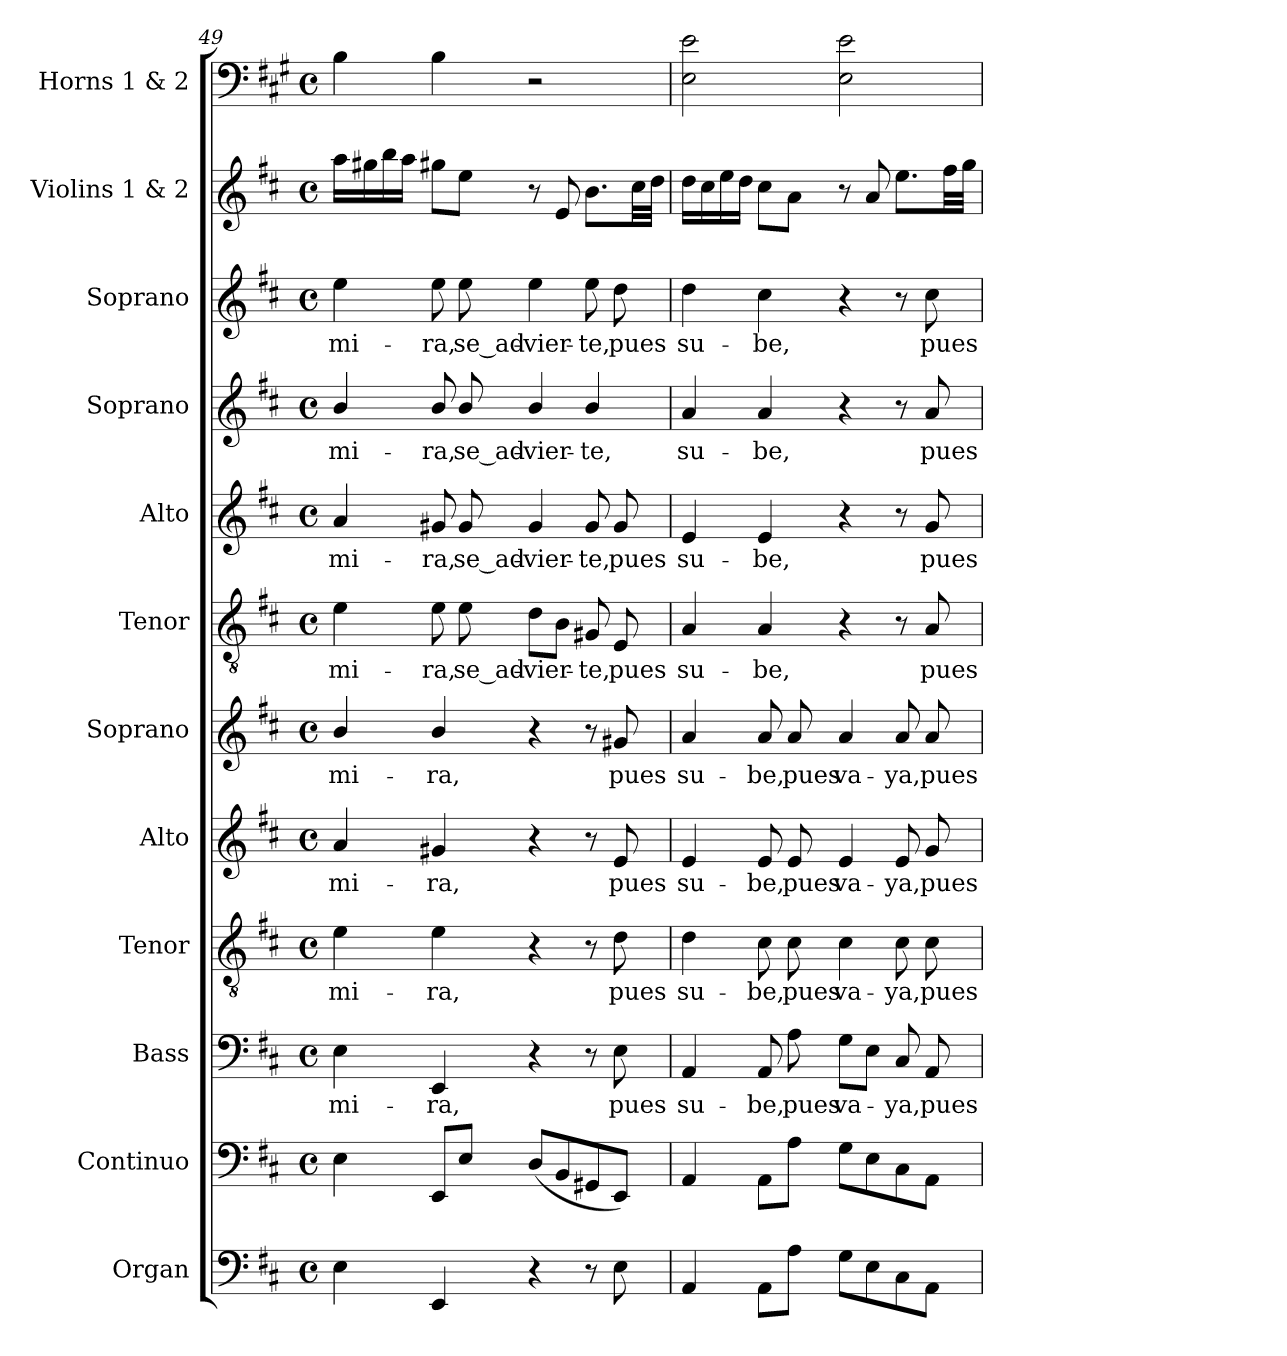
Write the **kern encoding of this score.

**kern	**kern	**kern	**text	**kern	**text	**kern	**text	**kern	**text	**kern	**text	**kern	**text	**kern	**text	**kern	**text	**kern	**kern
*part12	*part11	*part10	*part10	*part9	*part9	*part8	*part8	*part7	*part7	*part6	*part6	*part5	*part5	*part4	*part4	*part3	*part3	*part2	*part1
*staff12	*staff11	*staff10	*staff10	*staff9	*staff9	*staff8	*staff8	*staff7	*staff7	*staff6	*staff6	*staff5	*staff5	*staff4	*staff4	*staff3	*staff3	*staff2	*staff1
*I"Organ	*I"Continuo	*I"Bass	*	*I"Tenor	*	*I"Alto	*	*I"Soprano	*	*I"Tenor	*	*I"Alto	*	*I"Soprano	*	*I"Soprano	*	*I"Violins 1 & 2	*I"Horns 1 & 2
*I'Org.	*I'Cont.	*I'B.	*	*I'T.	*	*I'A.	*	*I'S.	*	*I'T.	*	*I'A.	*	*I'S.	*	*I'S.	*	*I'Vlns	*I'Hns.
*clefF4	*clefF4	*clefF4	*	*clefGv2	*	*clefG2	*	*clefG2	*	*clefGv2	*	*clefG2	*	*clefG2	*	*clefG2	*	*clefG2	*clefF4
*	*	*	*	*ITrd7c12	*	*	*	*	*	*ITrd7c12	*	*	*	*	*	*	*	*	*ITrd4c7
*k[f#c#]	*k[f#c#]	*k[f#c#]	*	*k[f#c#]	*	*k[f#c#]	*	*k[f#c#]	*	*k[f#c#]	*	*k[f#c#]	*	*k[f#c#]	*	*k[f#c#]	*	*k[f#c#]	*k[f#c#]
*D:	*D:	*D:	*	*D:	*	*D:	*	*D:	*	*D:	*	*D:	*	*D:	*	*D:	*	*D:	*D:
*M4/4	*M4/4	*M4/4	*	*M4/4	*	*M4/4	*	*M4/4	*	*M4/4	*	*M4/4	*	*M4/4	*	*M4/4	*	*M4/4	*M4/4
*met(c)	*met(c)	*met(c)	*	*met(c)	*	*met(c)	*	*met(c)	*	*met(c)	*	*met(c)	*	*met(c)	*	*met(c)	*	*met(c)	*met(c)
=49	=49	=49	=49	=49	=49	=49	=49	=49	=49	=49	=49	=49	=49	=49	=49	=49	=49	=49	=49
!	!	!	!LO:LY:b:color=#000000	!	!	!	!	!	!	!	!	!	!	!	!	!	!	!	!
!	!	!	!	!	!LO:LY:b:color=#000000	!	!	!	!	!	!	!	!	!	!	!	!	!	!
!	!	!	!	!	!	!	!LO:LY:b:color=#000000	!	!	!	!	!	!	!	!	!	!	!	!
!	!	!	!	!	!	!	!	!	!LO:LY:b:color=#000000	!	!	!	!	!	!	!	!	!	!
!	!	!	!	!	!	!	!	!	!	!	!LO:LY:b:color=#000000	!	!	!	!	!	!	!	!
!	!	!	!	!	!	!	!	!	!	!	!	!	!LO:LY:b:color=#000000	!	!	!	!	!	!
!	!	!	!	!	!	!	!	!	!	!	!	!	!	!	!LO:LY:b:color=#000000	!	!	!	!
!	!	!	!	!	!	!	!	!	!	!	!	!	!	!	!	!	!LO:LY:b:color=#000000	!	!
4Ei\	4Ei\	4Ei\	-mi-	4Ei\	-mi-	4ai/	-mi-	4bi/	-mi-	4Ei\	-mi-	4ai/	-mi-	4bi/	-mi-	4eei\	-mi-	16aai\LL	4Ei\
.	.	.	.	.	.	.	.	.	.	.	.	.	.	.	.	.	.	16gg#Xi\	.
.	.	.	.	.	.	.	.	.	.	.	.	.	.	.	.	.	.	16bbi\	.
.	.	.	.	.	.	.	.	.	.	.	.	.	.	.	.	.	.	16aai\JJ	.
!	!	!	!LO:LY:b:color=#000000	!	!	!	!	!	!	!	!	!	!	!	!	!	!	!	!
!	!	!	!	!	!LO:LY:b:color=#000000	!	!	!	!	!	!	!	!	!	!	!	!	!	!
!	!	!	!	!	!	!	!LO:LY:b:color=#000000	!	!	!	!	!	!	!	!	!	!	!	!
!	!	!	!	!	!	!	!	!	!LO:LY:b:color=#000000	!	!	!	!	!	!	!	!	!	!
!	!	!	!	!	!	!	!	!	!	!	!LO:LY:b:color=#000000	!	!	!	!	!	!	!	!
!	!	!	!	!	!	!	!	!	!	!	!	!	!LO:LY:b:color=#000000	!	!	!	!	!	!
!	!	!	!	!	!	!	!	!	!	!	!	!	!	!	!LO:LY:b:color=#000000	!	!	!	!
!	!	!	!	!	!	!	!	!	!	!	!	!	!	!	!	!	!LO:LY:b:color=#000000	!	!
4EEi/	8EEi/L	4EEi/	-ra,	4Ei\	-ra,	4g#Xi/	-ra,	4bi/	-ra,	8Ei\	-ra,	8g#Xi/	-ra,	8bi/	-ra,	8eei\	-ra,	8gg#Xi\L	4Ei\
!	!	!	!	!	!	!	!	!	!	!	!LO:LY:b:color=#000000	!	!	!	!	!	!	!	!
!	!	!	!	!	!	!	!	!	!	!	!	!	!LO:LY:b:color=#000000	!	!	!	!	!	!
!	!	!	!	!	!	!	!	!	!	!	!	!	!	!	!LO:LY:b:color=#000000	!	!	!	!
!	!	!	!	!	!	!	!	!	!	!	!	!	!	!	!	!	!LO:LY:b:color=#000000	!	!
.	8Ei/J	.	.	.	.	.	.	.	.	8Ei\	se_ad-	8g#i/	se_ad-	8bi/	se_ad-	8eei\	se_ad-	8eei\J	.
!	!	!	!	!	!	!	!	!	!	!	!LO:LY:b:color=#000000	!	!	!	!	!	!	!	!
!	!	!	!	!	!	!	!	!	!	!	!	!	!LO:LY:b:color=#000000	!	!	!	!	!	!
!	!	!	!	!	!	!	!	!	!	!	!	!	!	!	!LO:LY:b:color=#000000	!	!	!	!
!	!	!	!	!	!	!	!	!	!	!	!	!	!	!	!	!	!LO:LY:b:color=#000000	!	!
4r	(8Di/L	4r	.	4r	.	4r	.	4r	.	8Di\L	-vier-	4g#i/	-vier-	4bi/	-vier-	4eei\	-vier-	8r	2r
.	8BBi/	.	.	.	.	.	.	.	.	8BBi\J	.	.	.	.	.	.	.	8ei/	.
!	!	!	!	!	!	!	!	!	!	!	!LO:LY:b:color=#000000	!	!	!	!	!	!	!	!
!	!	!	!	!	!	!	!	!	!	!	!	!	!LO:LY:b:color=#000000	!	!	!	!	!	!
!	!	!	!	!	!	!	!	!	!	!	!	!	!	!	!LO:LY:b:color=#000000	!	!	!	!
!	!	!	!	!	!	!	!	!	!	!	!	!	!	!	!	!	!LO:LY:b:color=#000000	!	!
8r	8GG#Xi/	8r	.	8r	.	8r	.	8r	.	8GG#Xi/	-te,	8g#i/	-te,	4bi/	-te,	8eei\	-te,	8.bi\L	.
!	!	!	!LO:LY:b:color=#000000	!	!	!	!	!	!	!	!	!	!	!	!	!	!	!	!
!	!	!	!	!	!LO:LY:b:color=#000000	!	!	!	!	!	!	!	!	!	!	!	!	!	!
!	!	!	!	!	!	!	!LO:LY:b:color=#000000	!	!	!	!	!	!	!	!	!	!	!	!
!	!	!	!	!	!	!	!	!	!LO:LY:b:color=#000000	!	!	!	!	!	!	!	!	!	!
!	!	!	!	!	!	!	!	!	!	!	!LO:LY:b:color=#000000	!	!	!	!	!	!	!	!
!	!	!	!	!	!	!	!	!	!	!	!	!	!LO:LY:b:color=#000000	!	!	!	!	!	!
!	!	!	!	!	!	!	!	!	!	!	!	!	!	!	!	!	!LO:LY:b:color=#000000	!	!
8Ei\	8EEi/J)	8Ei\	pues	8Di\	pues	8ei/	pues	8g#Xi/	pues	8EEi/	pues	8g#i/	pues	.	.	8ddi\	pues	.	.
.	.	.	.	.	.	.	.	.	.	.	.	.	.	.	.	.	.	32cc#i\LL	.
.	.	.	.	.	.	.	.	.	.	.	.	.	.	.	.	.	.	32ddi\JJJ	.
=50	=50	=50	=50	=50	=50	=50	=50	=50	=50	=50	=50	=50	=50	=50	=50	=50	=50	=50	=50
!	!	!	!LO:LY:b:color=#000000	!	!	!	!	!	!	!	!	!	!	!	!	!	!	!	!
!	!	!	!	!	!LO:LY:b:color=#000000	!	!	!	!	!	!	!	!	!	!	!	!	!	!
!	!	!	!	!	!	!	!LO:LY:b:color=#000000	!	!	!	!	!	!	!	!	!	!	!	!
!	!	!	!	!	!	!	!	!	!LO:LY:b:color=#000000	!	!	!	!	!	!	!	!	!	!
!	!	!	!	!	!	!	!	!	!	!	!LO:LY:b:color=#000000	!	!	!	!	!	!	!	!
!	!	!	!	!	!	!	!	!	!	!	!	!	!LO:LY:b:color=#000000	!	!	!	!	!	!
!	!	!	!	!	!	!	!	!	!	!	!	!	!	!	!LO:LY:b:color=#000000	!	!	!	!
!	!	!	!	!	!	!	!	!	!	!	!	!	!	!	!	!	!LO:LY:b:color=#000000	!	!
4AAi/	4AAi/	4AAi/	su-	4Di\	su-	4ei/	su-	4ai/	su-	4AAi/	su-	4ei/	su-	4ai/	su-	4ddi\	su-	16ddi\LL	2AAi\ 2Ai
.	.	.	.	.	.	.	.	.	.	.	.	.	.	.	.	.	.	16cc#i\	.
.	.	.	.	.	.	.	.	.	.	.	.	.	.	.	.	.	.	16eei\	.
.	.	.	.	.	.	.	.	.	.	.	.	.	.	.	.	.	.	16ddi\JJ	.
!	!	!	!LO:LY:b:color=#000000	!	!	!	!	!	!	!	!	!	!	!	!	!	!	!	!
!	!	!	!	!	!LO:LY:b:color=#000000	!	!	!	!	!	!	!	!	!	!	!	!	!	!
!	!	!	!	!	!	!	!LO:LY:b:color=#000000	!	!	!	!	!	!	!	!	!	!	!	!
!	!	!	!	!	!	!	!	!	!LO:LY:b:color=#000000	!	!	!	!	!	!	!	!	!	!
!	!	!	!	!	!	!	!	!	!	!	!LO:LY:b:color=#000000	!	!	!	!	!	!	!	!
!	!	!	!	!	!	!	!	!	!	!	!	!	!LO:LY:b:color=#000000	!	!	!	!	!	!
!	!	!	!	!	!	!	!	!	!	!	!	!	!	!	!LO:LY:b:color=#000000	!	!	!	!
!	!	!	!	!	!	!	!	!	!	!	!	!	!	!	!	!	!LO:LY:b:color=#000000	!	!
8AAi\L	8AAi\L	8AAi/	-be,	8C#i\	-be,	8ei/	-be,	8ai/	-be,	4AAi/	-be,	4ei/	-be,	4ai/	-be,	4cc#i\	-be,	8cc#i\L	.
!	!	!	!LO:LY:b:color=#000000	!	!	!	!	!	!	!	!	!	!	!	!	!	!	!	!
!	!	!	!	!	!LO:LY:b:color=#000000	!	!	!	!	!	!	!	!	!	!	!	!	!	!
!	!	!	!	!	!	!	!LO:LY:b:color=#000000	!	!	!	!	!	!	!	!	!	!	!	!
!	!	!	!	!	!	!	!	!	!LO:LY:b:color=#000000	!	!	!	!	!	!	!	!	!	!
8Ai\J	8Ai\J	8Ai\	pues	8C#i\	pues	8ei/	pues	8ai/	pues	.	.	.	.	.	.	.	.	8ai\J	.
!	!	!	!LO:LY:b:color=#000000	!	!	!	!	!	!	!	!	!	!	!	!	!	!	!	!
!	!	!	!	!	!LO:LY:b:color=#000000	!	!	!	!	!	!	!	!	!	!	!	!	!	!
!	!	!	!	!	!	!	!LO:LY:b:color=#000000	!	!	!	!	!	!	!	!	!	!	!	!
!	!	!	!	!	!	!	!	!	!LO:LY:b:color=#000000	!	!	!	!	!	!	!	!	!	!
8Gi\L	8Gi\L	8Gi\L	va-	4C#i\	va-	4ei/	va-	4ai/	va-	4r	.	4r	.	4r	.	4r	.	8r	2AAi\ 2Ai
8Ei\	8Ei\	8Ei\J	.	.	.	.	.	.	.	.	.	.	.	.	.	.	.	8ai/	.
!	!	!	!LO:LY:b:color=#000000	!	!	!	!	!	!	!	!	!	!	!	!	!	!	!	!
!	!	!	!	!	!LO:LY:b:color=#000000	!	!	!	!	!	!	!	!	!	!	!	!	!	!
!	!	!	!	!	!	!	!LO:LY:b:color=#000000	!	!	!	!	!	!	!	!	!	!	!	!
!	!	!	!	!	!	!	!	!	!LO:LY:b:color=#000000	!	!	!	!	!	!	!	!	!	!
8C#i\	8C#i\	8C#i/	-ya,	8C#i\	-ya,	8ei/	-ya,	8ai/	-ya,	8r	.	8r	.	8r	.	8r	.	8.eei\L	.
!	!	!	!LO:LY:b:color=#000000	!	!	!	!	!	!	!	!	!	!	!	!	!	!	!	!
!	!	!	!	!	!LO:LY:b:color=#000000	!	!	!	!	!	!	!	!	!	!	!	!	!	!
!	!	!	!	!	!	!	!LO:LY:b:color=#000000	!	!	!	!	!	!	!	!	!	!	!	!
!	!	!	!	!	!	!	!	!	!LO:LY:b:color=#000000	!	!	!	!	!	!	!	!	!	!
!	!	!	!	!	!	!	!	!	!	!	!LO:LY:b:color=#000000	!	!	!	!	!	!	!	!
!	!	!	!	!	!	!	!	!	!	!	!	!	!LO:LY:b:color=#000000	!	!	!	!	!	!
!	!	!	!	!	!	!	!	!	!	!	!	!	!	!	!LO:LY:b:color=#000000	!	!	!	!
!	!	!	!	!	!	!	!	!	!	!	!	!	!	!	!	!	!LO:LY:b:color=#000000	!	!
8AAi\J	8AAi\J	8AAi/	pues	8C#i\	pues	8gi/	pues	8ai/	pues	8AAi/	pues	8gi/	pues	8ai/	pues	8cc#i\	pues	.	.
.	.	.	.	.	.	.	.	.	.	.	.	.	.	.	.	.	.	32ff#i\LL	.
.	.	.	.	.	.	.	.	.	.	.	.	.	.	.	.	.	.	32ggi\JJJ	.
=	=	=	=	=	=	=	=	=	=	=	=	=	=	=	=	=	=	=	=
*-	*-	*-	*-	*-	*-	*-	*-	*-	*-	*-	*-	*-	*-	*-	*-	*-	*-	*-	*-
